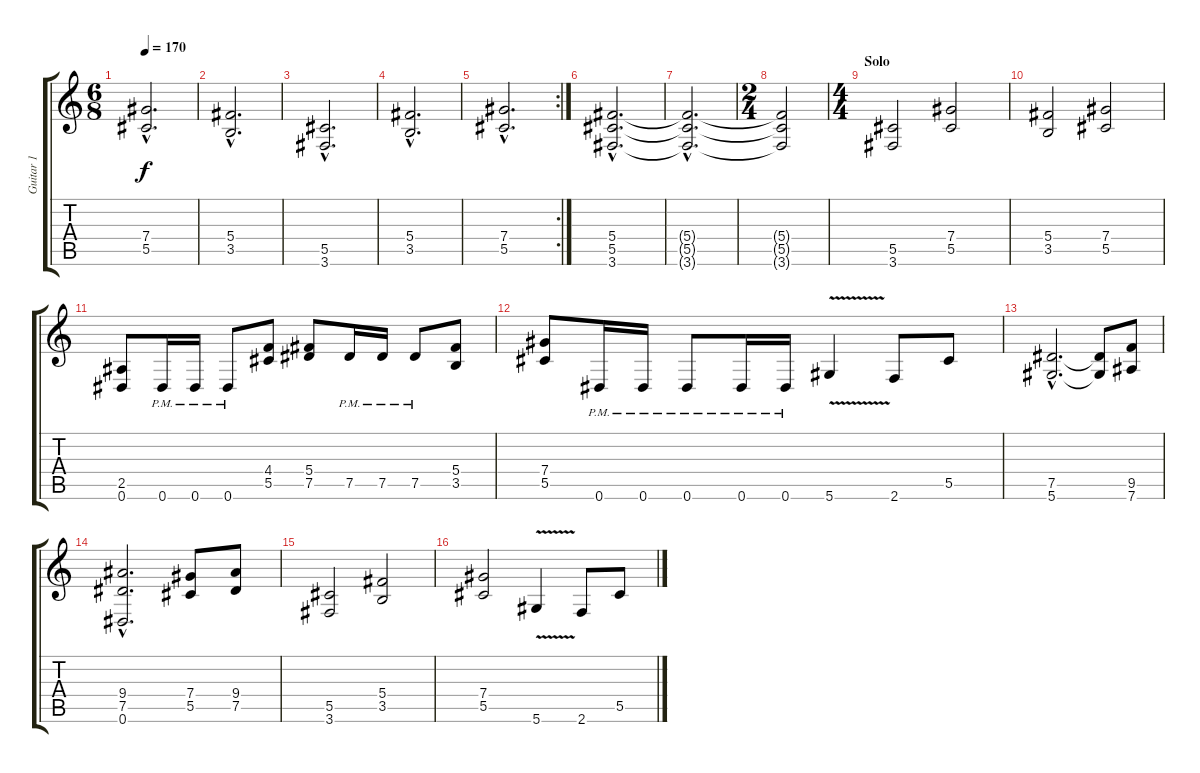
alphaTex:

\track ("Guitar 1" "Guitar 1") {instrument distortionguitar}
\staff {score tabs}
\tuning (Eb4 Bb3 Gb3 Db3 Ab2 Eb2) {hide}
\ts (6 8)
\tempo 170
\clef g2
\ks c
(7.4{hac} 5.5{hac}).2{d dy f} |
(5.4{hac} 3.5{hac}).2{d} |
(5.5{hac} 3.6{hac}).2{d} |
(5.4{hac} 3.5{hac}).2{d} |
\rc 2
(7.4{hac} 5.5{hac}).2{d} |
(5.4{hac} 5.5{hac} 3.6{hac}).2{d} |
(5.4{hac t} 5.5{hac t} 3.6{hac t}).2{d} |
\ts (2 4)
(5.4{t} 5.5{t} 3.6{t}).2 |
\ts (4 4)
\section ("" "Solo")
(5.5 3.6).2 (7.4 5.5).2 |
(5.4 3.5).2 (7.4 5.5).2 |
(2.5 0.6).8 0.6{pm}.16 0.6{pm}.16 0.6{pm}.8 (4.4 5.5).8 (5.4 7.5).8 7.5{pm}.16 7.5{pm}.16 7.5{pm}.8 (5.4 3.5).8 |
(7.4 5.5).8 0.6{pm}.16 0.6{pm}.16 0.6{pm}.8 0.6{pm}.16 0.6{pm}.16 5.6{v}.4 2.6.8 5.5.8 |
(7.5{hac} 5.6{hac}).2{d} (7.5{t} 5.6{t}).8 (9.5 7.6).8 |
(9.4{hac} 7.5{hac} 0.6{hac}).2{d} (7.4 5.5).8 (9.4 7.5).8 |
(5.5 3.6).2 (5.4 3.5).2 |
(7.4 5.5).2 5.6{v}.4 2.6.8 5.5.8
